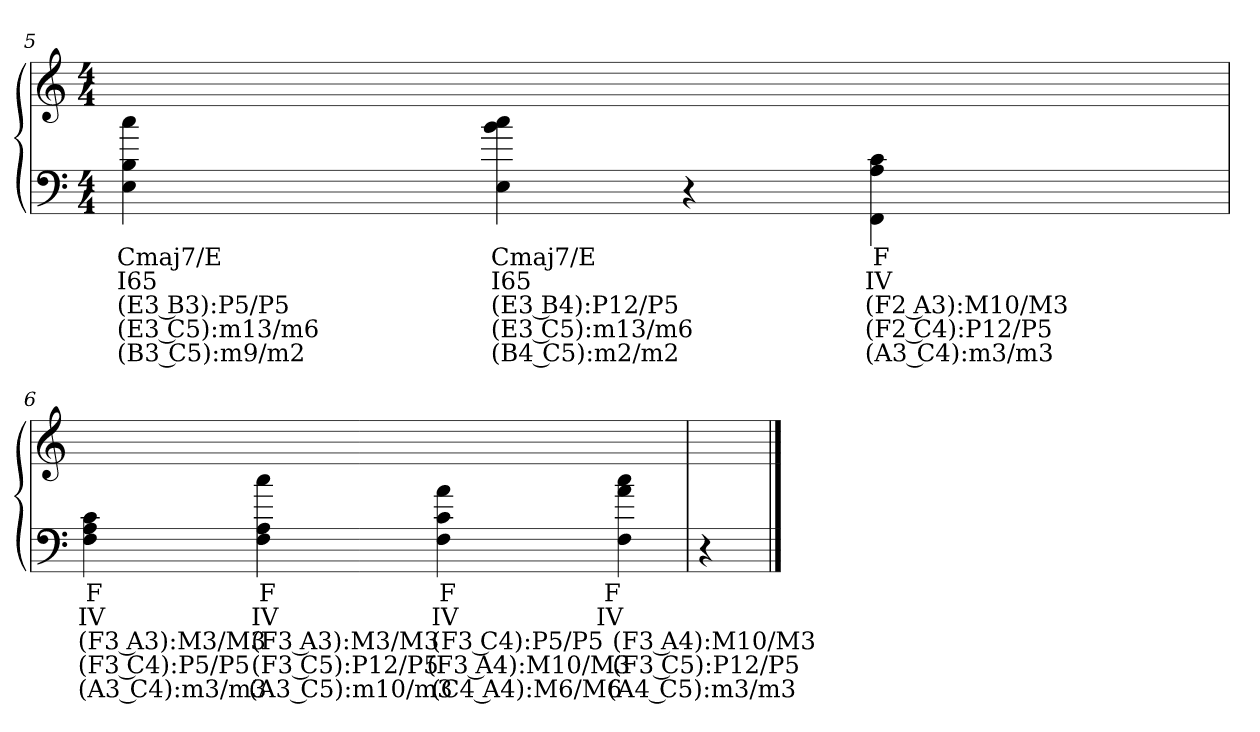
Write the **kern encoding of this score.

**kern	**text	**text	**text	**text	**text	**kern
*part2	*part2	*part2	*part2	*part2	*part2	*part1
*staff2	*staff2	*staff2	*staff2	*staff2	*staff2	*staff1
*clefF4	*	*	*	*	*	*clefG2
*k[]	*	*	*	*	*	*k[]
*C:	*	*	*	*	*	*C:
*M4/4	*	*	*	*	*	*M4/4
=5	=5	=5	=5	=5	=5	=5
4E 4B 4cc	Cmaj7/E	I65	(E3 B3):P5/P5	(E3 C5):m13/m6	(B3 C5):m9/m2	1ryy
4E 4b 4cc	Cmaj7/E	I65	(E3 B4):P12/P5	(E3 C5):m13/m6	(B4 C5):m2/m2	.
4r	.	.	.	.	.	.
4FF 4A 4c	F	IV	(F2 A3):M10/M3	(F2 C4):P12/P5	(A3 C4):m3/m3	.
=6	=6	=6	=6	=6	=6	=6
4F 4A 4c	F	IV	(F3 A3):M3/M3	(F3 C4):P5/P5	(A3 C4):m3/m3	1ryy
4F 4A 4cc	F	IV	(F3 A3):M3/M3	(F3 C5):P12/P5	(A3 C5):m10/m3	.
4F 4c 4a	F	IV	(F3 C4):P5/P5	(F3 A4):M10/M3	(C4 A4):M6/M6	.
4F 4a 4cc	F	IV	(F3 A4):M10/M3	(F3 C5):P12/P5	(A4 C5):m3/m3	.
=7	=7	=7	=7	=7	=7	=7
4r	.	.	.	.	.	4ryy
==	==	==	==	==	==	==
*-	*-	*-	*-	*-	*-	*-
